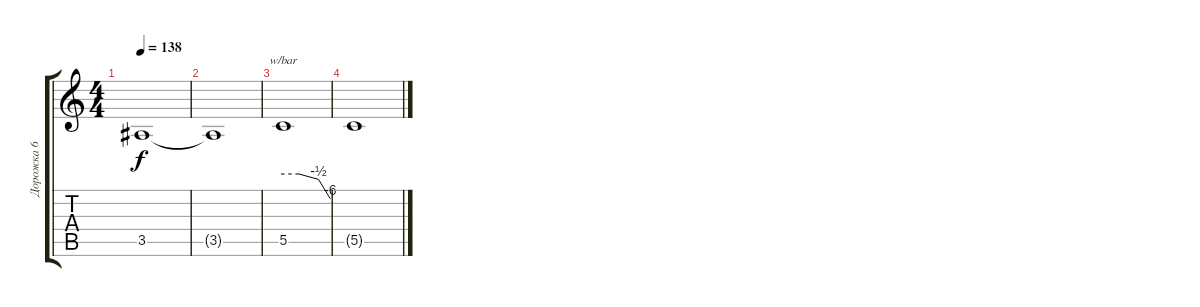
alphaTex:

\track ("Дорожка 6" "Дорожка 6") {instrument distortionguitar}
\staff {score tabs}
\tuning (D4 A3 F3 C3 G2 C2) {hide}
\ts (4 4)
\tempo 138
\clef g2
\ks c
3.5.1{dy f} |
3.5{t}.1 |
5.5.1{tbe (custom default 0 0 20 0 45 -2 60 -24)} |
5.5{t}.1
